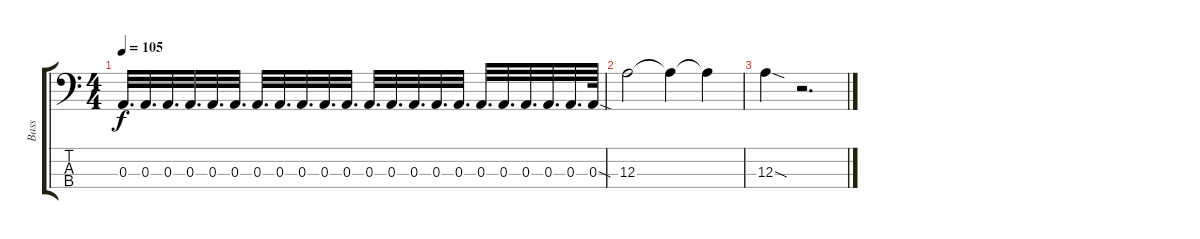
\track ("Bass" "Bass") {instrument electricbassfinger}
\staff {score tabs}
\tuning (G2 D2 A1 E1) {hide}
\ts (4 4)
\tempo 105
\clef f4
\ks c
0.3.32{d dy f} 0.3.32{d} 0.3.32{d} 0.3.32{d} 0.3.32{d} 0.3.32{d} 0.3.32{d} 0.3.32{d} 0.3.32{d} 0.3.32{d} 0.3.32{d} 0.3.32{d} 0.3.32{d} 0.3.32{d} 0.3.32{d} 0.3.32{d} 0.3.32{d} 0.3.32{d} 0.3.32{d} 0.3.32{d} 0.3.32{d} 0.3{sod}.64 |
12.3.2 12.3{t}.4 12.3{t}.4 |
12.3{sod}.4 r.2{d}
